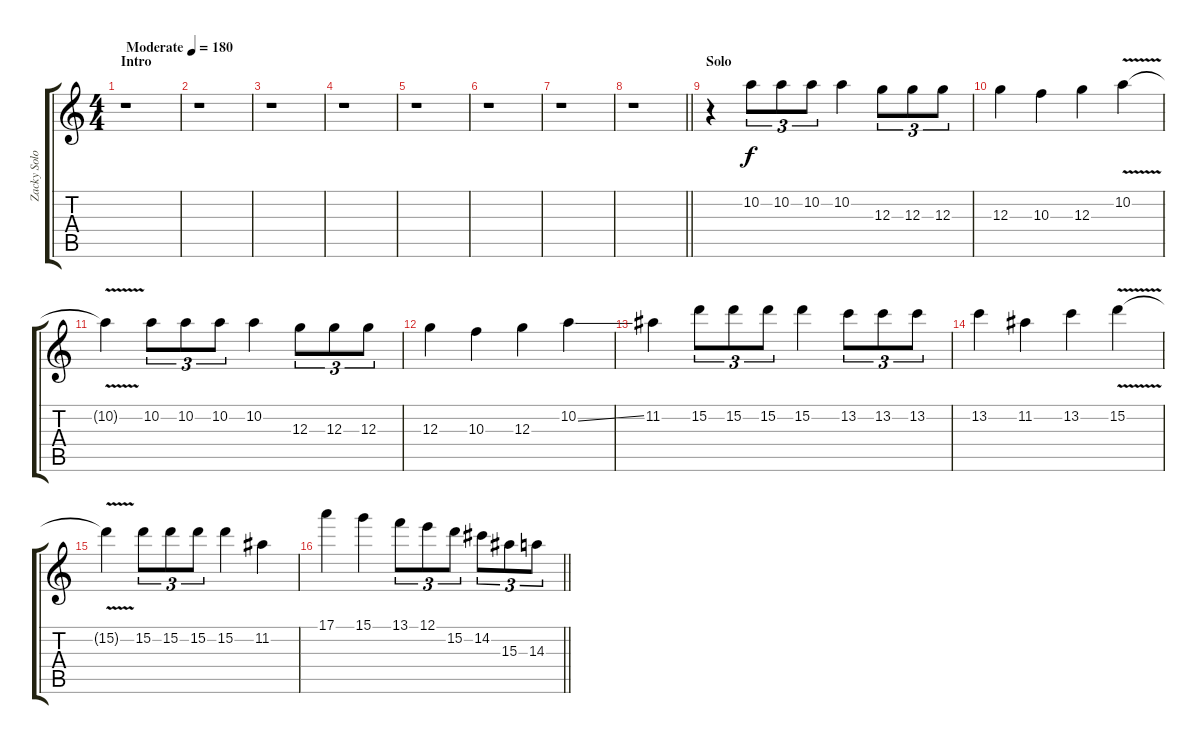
\track ("Zacky Solo" "Zacky Solo") {instrument overdrivenguitar}
\staff {score tabs}
\tuning (E4 B3 G3 D3 A2 D2) {hide}
\ts (4 4)
\section ("" "Intro")
\tempo (180 "Moderate")
\clef g2
\ks c
r.1{dy f instrument overdrivenguitar} |
r.1 |
r.1 |
r.1 |
r.1 |
r.1 |
r.1 |
\barLineRight lightlight
r.1 |
\section ("" "Solo")
r.4 10.2.8{tu (3 2)} 10.2.8{tu (3 2)} 10.2.8{tu (3 2)} 10.2.4 12.3.8{tu (3 2)} 12.3.8{tu (3 2)} 12.3.8{tu (3 2)} |
12.3.4 10.3.4 12.3.4 10.2{v}.4 |
10.2{t}.4 10.2.8{tu (3 2)} 10.2.8{tu (3 2)} 10.2.8{tu (3 2)} 10.2.4 12.3.8{tu (3 2)} 12.3.8{tu (3 2)} 12.3.8{tu (3 2)} |
12.3.4 10.3.4 12.3.4 10.2{ss}.4 |
11.2.4 15.2.8{tu (3 2)} 15.2.8{tu (3 2)} 15.2.8{tu (3 2)} 15.2.4 13.2.8{tu (3 2)} 13.2.8{tu (3 2)} 13.2.8{tu (3 2)} |
13.2.4 11.2.4 13.2.4 15.2{v}.4 |
15.2{t}.4 15.2.8{tu (3 2)} 15.2.8{tu (3 2)} 15.2.8{tu (3 2)} 15.2.4 11.2.4 |
\barLineRight lightlight
17.1.4 15.1.4 13.1.8{tu (3 2)} 12.1.8{tu (3 2)} 15.2.8{tu (3 2)} 14.2.8{tu (3 2)} 15.3.8{tu (3 2)} 14.3.8{tu (3 2)}
